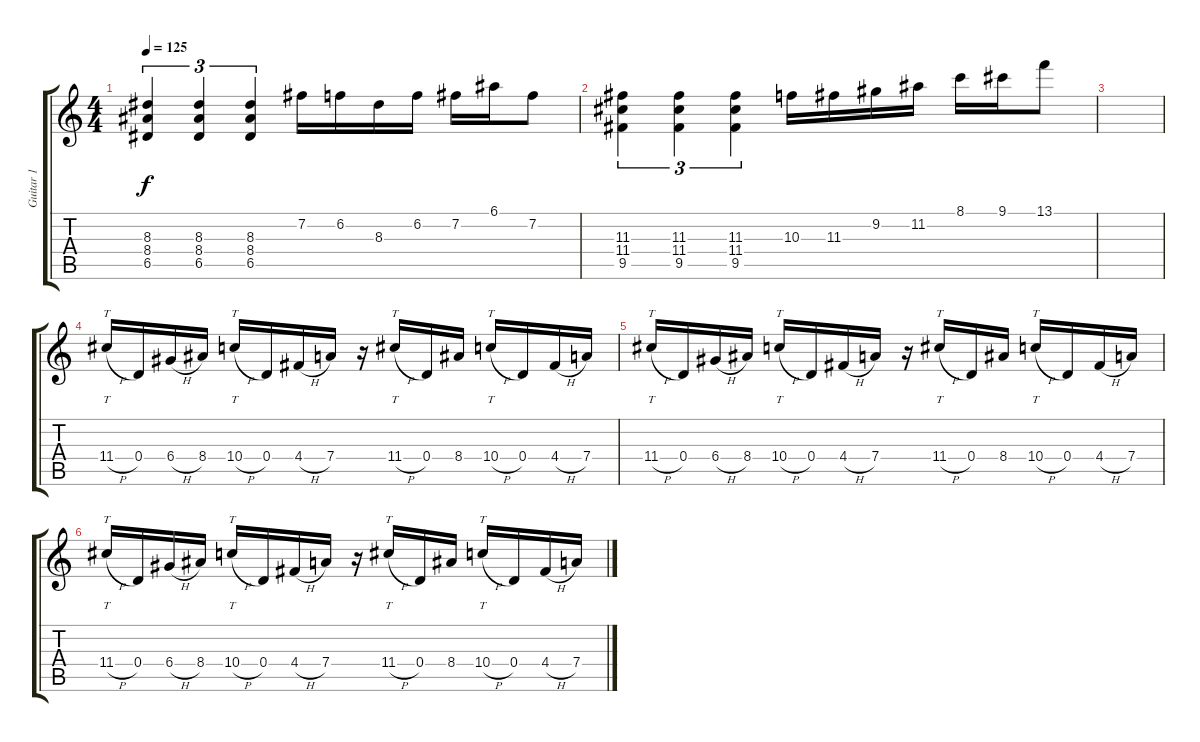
\track ("Guitar 1" "Guitar 1") {instrument electricguitarjazz}
\staff {score tabs}
\tuning (E4 B3 G3 D3 A2 D2) {hide}
\ts (4 4)
\tempo 125
\clef g2
\ks c
(8.3 8.4 6.5).4{tu (3 2) dy f} (8.3 8.4 6.5).4{tu (3 2)} (8.3 8.4 6.5).4{tu (3 2)} 7.2.16 6.2.16 8.3.16 6.2.16 7.2.16 6.1.16 7.2.8 |
(11.3 11.4 9.5).4{tu (3 2)} (11.3 11.4 9.5).4{tu (3 2)} (11.3 11.4 9.5).4{tu (3 2)} 10.3.16 11.3.16 9.2.16 11.2.16 8.1.16 9.1.16 13.1.8 |
|
11.4{h}.16{tt} 0.4.16 6.4{h}.16 8.4.16 10.4{h}.16{tt} 0.4.16 4.4{h}.16 7.4.16 r.16 11.4{h}.16{tt} 0.4.16 8.4.16 10.4{h}.16{tt} 0.4.16 4.4{h}.16 7.4.16 |
11.4{h}.16{tt} 0.4.16 6.4{h}.16 8.4.16 10.4{h}.16{tt} 0.4.16 4.4{h}.16 7.4.16 r.16 11.4{h}.16{tt} 0.4.16 8.4.16 10.4{h}.16{tt} 0.4.16 4.4{h}.16 7.4.16 |
11.4{h}.16{tt} 0.4.16 6.4{h}.16 8.4.16 10.4{h}.16{tt} 0.4.16 4.4{h}.16 7.4.16 r.16 11.4{h}.16{tt} 0.4.16 8.4.16 10.4{h}.16{tt} 0.4.16 4.4{h}.16 7.4.16
